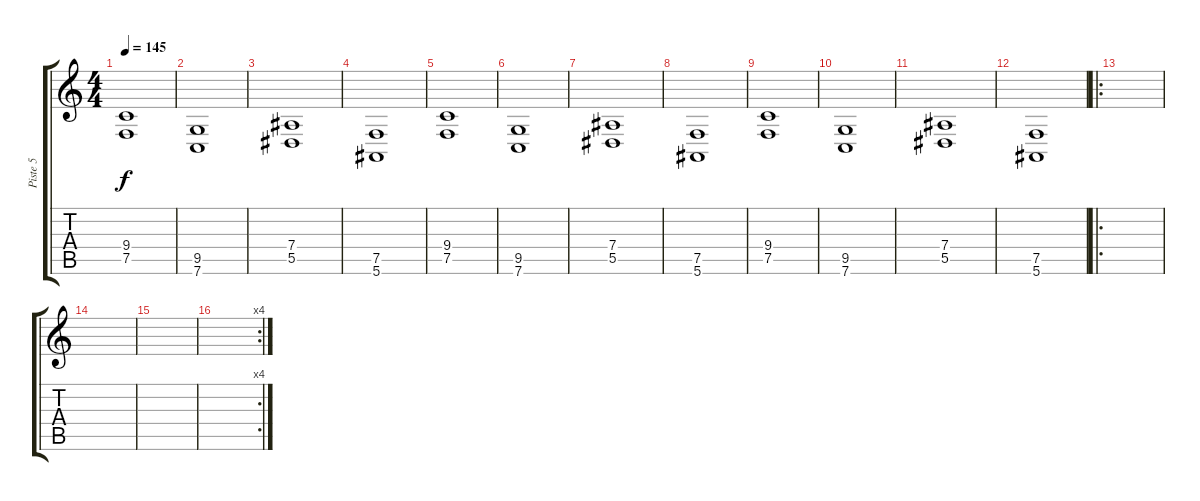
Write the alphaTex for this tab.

\track ("Piste 5" "Piste 5") {instrument choiraahs}
\staff {score tabs}
\tuning (F4 C4 Ab3 Eb3 Bb2 F2) {hide}
\ts (4 4)
\tempo 145
\clef g2
\ks c
(9.4 7.5).1{dy f} |
(9.5 7.6).1 |
(7.4 5.5).1 |
(7.5 5.6).1 |
(9.4 7.5).1{volume 0} |
(9.5 7.6).1 |
(7.4 5.5).1 |
(7.5 5.6).1 |
(9.4 7.5).1{volume 0} |
(9.5 7.6).1 |
(7.4 5.5).1 |
(7.5 5.6).1 |
\ro
|
|
|
\rc 4
